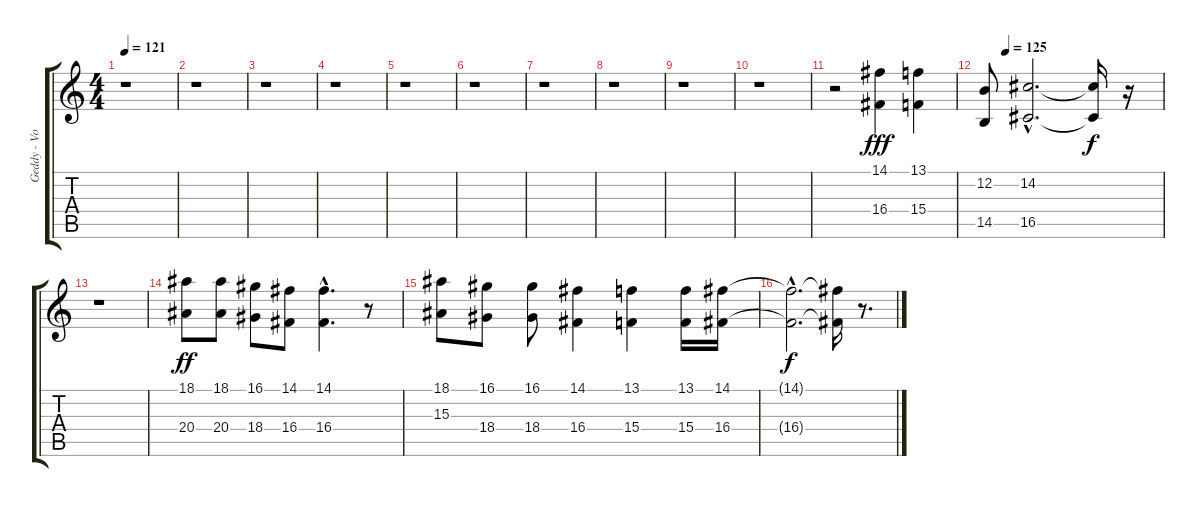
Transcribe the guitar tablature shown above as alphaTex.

\track ("Geddy - Voz" "Geddy - Vo") {instrument accordion}
\staff {score tabs}
\tuning (E4 B3 G3 D3 A2 E2) {hide}
\ts (4 4)
\tempo 121
\clef g2
\ks c
r.1{dy f} |
r.1 |
r.1 |
r.1 |
r.1 |
r.1 |
r.1 |
r.1 |
r.1 |
r.1 |
r.2 (14.1 16.4).4{dy fff} (13.1 15.4).4 |
\tempo (125 0.125)
(12.2 14.5).8 (14.2{hac} 16.5{hac}).2{d} (14.2{t} 16.5{t}).16{dy f} r.16 |
r.1 |
(18.1 20.4).8{dy ff} (18.1 20.4).8 (16.1 18.4).8 (14.1 16.4).8 (14.1{hac} 16.4{hac}).4{d} r.8 |
(18.1 15.3).8 (16.1 18.4).8 (16.1 18.4).8 (14.1 16.4).4 (13.1 15.4).4 (13.1 15.4).16 (14.1 16.4).16 |
(14.1{hac t} 16.4{hac t}).2{d dy f} (14.1{t} 16.4{t}).16 r.8{d}
